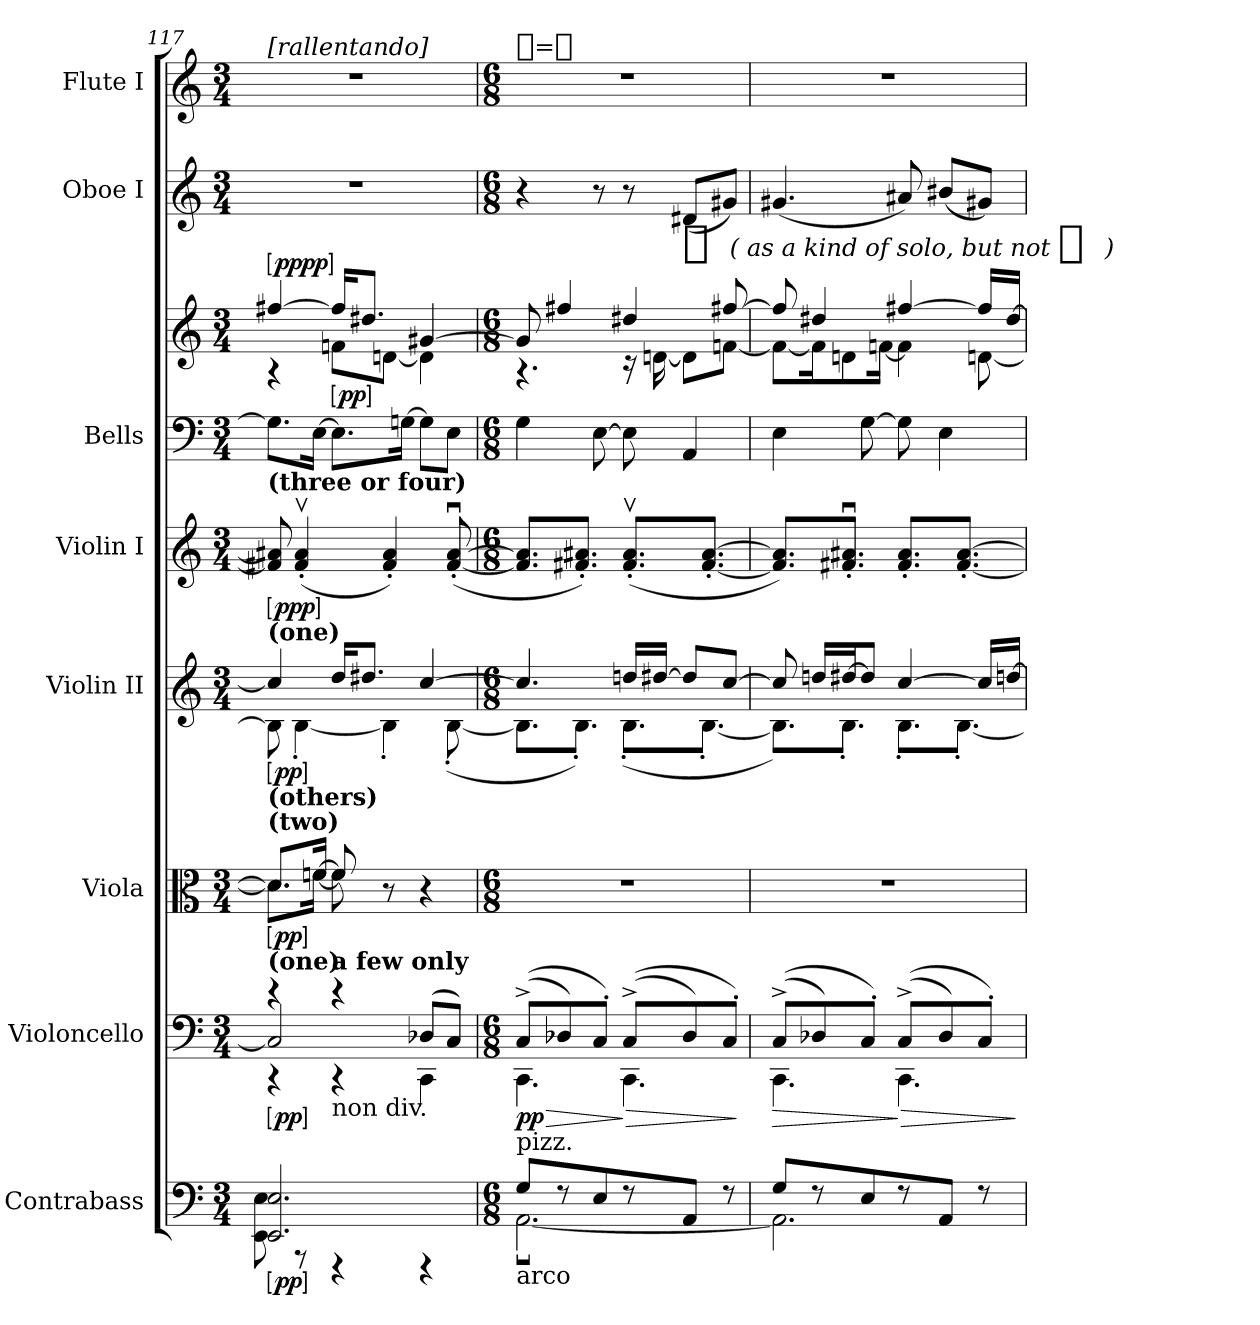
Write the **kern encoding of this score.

**kern	**dynam	**kern	**dynam	**kern	**dynam	**kern	**dynam	**kern	**dynam	**kern	**kern	**dynam	**kern	**dynam	**kern
*part8	*part8	*part7	*part7	*part6	*part6	*part5	*part5	*part4	*part4	*part3	*part3	*part3	*part2	*part2	*part1
*staff9	*staff9	*staff8	*staff8	*staff7	*staff7	*staff6	*staff6	*staff5	*staff5	*staff4	*staff3	*staff3/4	*staff2	*staff2	*staff1
*I"Contrabass	*	*I"Violoncello	*	*I"Viola	*	*I"Violin II	*	*I"Violin I	*	*I"Bells	*	*	*I"Oboe I	*	*I"Flute I
*I'Cb.	*	*I'Vc.	*	*I'Vla.	*	*I'Vln. 2	*	*I'Vln. 1	*	*	*	*	*I'Ob.	*	*I'Fl.
*clefF4	*	*clefF4	*	*clefC3	*	*clefG2	*	*clefG2	*	*clefF4	*clefG2	*	*clefG2	*	*clefG2
*ITrd7c12	*	*	*	*	*	*	*	*	*	*ITrd-7c-12	*ITrd-7c-12	*	*	*	*
*k[]	*	*k[]	*	*k[]	*	*k[]	*	*k[]	*	*k[]	*k[]	*	*k[]	*	*k[]
*C:	*	*C:	*	*C:	*	*C:	*	*C:	*	*C:	*C:	*	*C:	*	*C:
*M3/4	*	*M3/4	*	*M3/4	*	*M3/4	*	*M3/4	*	*M3/4	*M3/4	*	*M3/4	*	*M3/4
=117	=117	=117	=117	=117	=117	=117	=117	=117	=117	=117	=117	=117	=117	=117	=117
*^	*	*^	*	*^	*	*^	*	*	*	*	*^	*	*	*	*
*	*	*	*	*^	*	*	*	*	*	*	*	*	*	*	*	*	*	*	*	*
!	!	!	!	!	!	!	!	!	!	!	!	!	!	!	!	!	!	!	!	!	!LO:TX:a:t=[rallentando]
!	!	!	!	!	!	!	!	!	!	!	!	!	!LO:TX:a:B:t=(three or four)	!	!	!	!	!	!	!	!
!	!	!	!	!	!	!	!	!	!	!LO:TX:b:B:t=(others)	!	!	!	!	!	!	!	!	!	!	!
!	!	!	!	!	!	!	!	!	!	!LO:TX:a:B:t=(one)	!	!	!	!	!	!	!	!	!	!	!
!	!	!	!	!	!	!	!LO:TX:a:B:t=(two)	!	!	!	!	!	!	!	!	!	!	!	!	!	!
!	!	!	!LO:TX:a:B:t=(one)	!	!	!	!	!	!	!	!	!	!	!	!	!	!	!	!	!	!
!	!	!LO:DY:ed=brack	!	!	!	!LO:DY:ed=brack	!	!	!LO:DY:ed=brack	!	!	!LO:DY:ed=brack	!	!LO:DY:ed=brack	!	!	!	!LO:DY:ed=brack	!	!	!
!	!	!	!	!	!	!	!	!	!	!	!	!	!	!	!	!	!	!LO:DY:n=1:a:ed=brack	!	!	!
2.EEE 2.EE	8EEE 8EE	pp	4rCC	4re	2C]	pp	8.dL]	8.dL]	pp	4cc]	8B]	pp	8f#X] 8a#X]	ppp	8.gL]	[4fff#X	4rA	pp pp	4%3r	.	4%3r
.	8r	.	.	.	.	.	.	.	.	.	[4B'	.	(4f#'v 4a#'v	.	.	.	.	.	.	.	.
.	.	.	.	.	.	.	[16fnJk	[16fJk	.	.	.	.	.	.	[16eJk	.	.	.	.	.	.
!	!	!	!LO:TX:b:t=non div.	!	!	!	!	!	!	!	!	!	!	!	!	!	!	!	!	!	!
!	!	!	!LO:TX:a:B:t=a few only	!	!	!	!	!	!	!	!	!	!	!	!	!	!	!	!	!	!
!	!	!	!	!	!	!	!	!	!	!	!	!	!	!	!	!	!	!LO:DY:n=2:ed=brack	!	!	!
.	4r	.	4rCC	4re	.	.	8f]	8f]	.	16ddKL	.	.	.	.	8.eL]	16fff#KL]	8ffnL	pp	.	.	.
.	.	.	.	.	.	.	.	.	.	8.dd#XJ	.	.	.	.	.	8.ddd#XJ	.	.	.	.	.
.	.	.	.	.	.	.	8r	4.ryy	.	.	4B']	.	4f#' 4a#')	.	.	.	[8ddnJ	.	.	.	.
.	.	.	.	.	.	.	.	.	.	.	.	.	.	.	[16gnJk	.	.	.	.	.	.
.	4r	.	(8D-XL	4CC	4ryy	.	4r	.	.	[4cc	.	.	.	.	8gL]	[4gg#X	4dd]	.	.	.	.
.	.	.	8CJ)	.	.	.	.	.	.	.	([8B'	.	([8f#'u [8a#'u	.	8eJ	.	.	.	.	.	.
*	*	*	*v	*v	*v	*	*	*	*	*	*	*	*	*	*	*	*	*	*	*	*
*	*	*	*	*	*v	*v	*	*	*	*	*	*	*	*	*	*	*	*	*
=118	=118	=118	=118	=118	=118	=118	=118	=118	=118	=118	=118	=118	=118	=118	=118	=118	=118	=118
*M6/8	*	*	*M6/8	*	*M6/8	*	*M6/8	*	*	*M6/8	*	*M6/8	*M6/8	*	*	*M6/8	*	*M6/8
*	*	*	*^	*	*	*	*	*	*	*	*	*	*	*	*	*	*	*
!	!	!	!	!	!	!	!	!	!	!	!	!	!	!	!	!	!	!	!LO:TX:a:t=[eighth]=[eighth]
!LO:TX:a:t=pizz.	!	!	!	!	!	!	!	!	!	!	!	!	!	!	!	!	!	!	!
!LO:TX:b:t=arco	!	!	!	!	!	!	!	!	!	!	!	!	!	!	!	!	!	!	!
!	!	!	!	!	!LO:HP:b	!	!	!	!	!	!	!	!	!	!	!	!	!	!
8GGL	[2.AAAu	.	((8C^L	4.CC	> pp	4%3r	.	4.cc]	8.BL]	.	8.f#] 8.a#]L	.	4g	8gg#]	4.rA	.	4r	.	4%3r
8r	.	.	8D-X)	.	.	.	.	.	.	.	.	.	.	4fff#X	.	.	.	.	.
.	.	.	.	.	.	.	.	.	8.B'J)	.	8.f#X' 8.a#X'J)	.	.	.	.	.	.	.	.
8EE	.	.	8C'J)	.	.	.	.	.	.	.	.	.	[8e	.	.	.	8r	.	.
!	!	!	!	!	!LO:HP:n=1:b	!	!	!	!	!	!	!	!	!	!	!	!	!	!
8r	.	.	((8C^L	4.CC	] >	.	.	16ddnLL	(8.B'L	.	(8.f#'v 8.a#'vL	.	8e]	4ddd#X	16rc	.	8r	.	.
.	.	.	.	.	.	.	.	[16dd#XJJ	.	.	.	.	.	.	[16ddn	.	.	.	.
!	!	!	!	!	!	!	!	!	!	!	!	!	!	!	!	!	!	!LO:DY:t=pp   ( as a kind of solo, but not %s )	!
8AAAJ	.	.	8D-)	.	.	.	.	8dd#L]	.	.	.	.	4A	.	8ddL]	.	(8d#XL	f	.
.	.	.	.	.	.	.	.	.	[8.B'J	.	[8.f#' [8.a#'J	.	.	.	.	.	.	.	.
8r	.	.	8C'J)	.	.	.	.	[8ccJ	.	.	.	.	.	[8fff#X	[8ffnJ	.	8g#XJ)	.	.
*v	*v	*	*	*	*	*	*	*v	*v	*	*	*	*	*v	*v	*	*	*	*
*	*	*v	*v	*	*	*	*	*	*	*	*	*	*	*	*	*
.	.	.	]	.	.	.	.	.	.	.	.	.	.	.	.
=119	=119	=119	=119	=119	=119	=119	=119	=119	=119	=119	=119	=119	=119	=119	=119
*^	*	*^	*	*	*	*	*	*	*	*	*	*	*	*	*
!	!	!	!	!	!LO:HP:b	!	!	!	!	!	!	!	!	!	!	!	!
*	*	*	*	*	*	*	*	*^	*	*	*	*	*^	*	*	*	*
8GGL	2.AAA]	.	((8C^L	4.CC	>	4%3r	.	8cc]	8.BL])	.	8.f#] 8.a#]L)	.	4e	8fff#]	8ffL_	.	(4.g#X	.	4%3r
8r	.	.	8D-X)	.	.	.	.	16ddnLL	.	.	.	.	.	4ddd#X	16ffK]	.	.	.	.
.	.	.	.	.	.	.	.	[16dd#XJ	8.B'J	.	8.f#X'u 8.a#X'uJ	.	.	.	8ddn	.	.	.	.
8EE	.	.	8C'J)	.	.	.	.	8dd#J]	.	.	.	.	[8g	.	.	.	.	.	.
.	.	.	.	.	.	.	.	.	.	.	.	.	.	.	[16ffnJk	.	.	.	.
!	!	!	!	!	!LO:HP:n=1:b	!	!	!	!	!	!	!	!	!	!	!	!	!	!
8r	.	.	((8C^L	4.CC	] >	.	.	[4cc	8.B'L	.	8.f#' 8.a#'L	.	8g]	[4fff#X	4ff]	.	8a#X)	.	.
8AAAJ	.	.	8D-)	.	.	.	.	.	.	.	.	.	4e	.	.	.	(8b#XL	.	.
.	.	.	.	.	.	.	.	.	[8.B'J	.	[8.f#' [8.a#'J	.	.	.	.	.	.	.	.
8r	.	.	8C'J)	.	.	.	.	16ccLL]	.	.	.	.	.	16fff#LL]	[8ddn	.	8g#XJ)	.	.
.	.	.	.	.	.	.	.	[16ddnJJ	.	.	.	.	.	[16ddd#JJ	.	.	.	.	.
*v	*v	*	*	*	*	*	*	*v	*v	*	*	*	*	*v	*v	*	*	*	*
*	*	*v	*v	*	*	*	*	*	*	*	*	*	*	*	*	*
.	.	.	]	.	.	.	.	.	.	.	.	.	.	.	.
=	=	=	=	=	=	=	=	=	=	=	=	=	=	=	=
*-	*-	*-	*-	*-	*-	*-	*-	*-	*-	*-	*-	*-	*-	*-	*-
